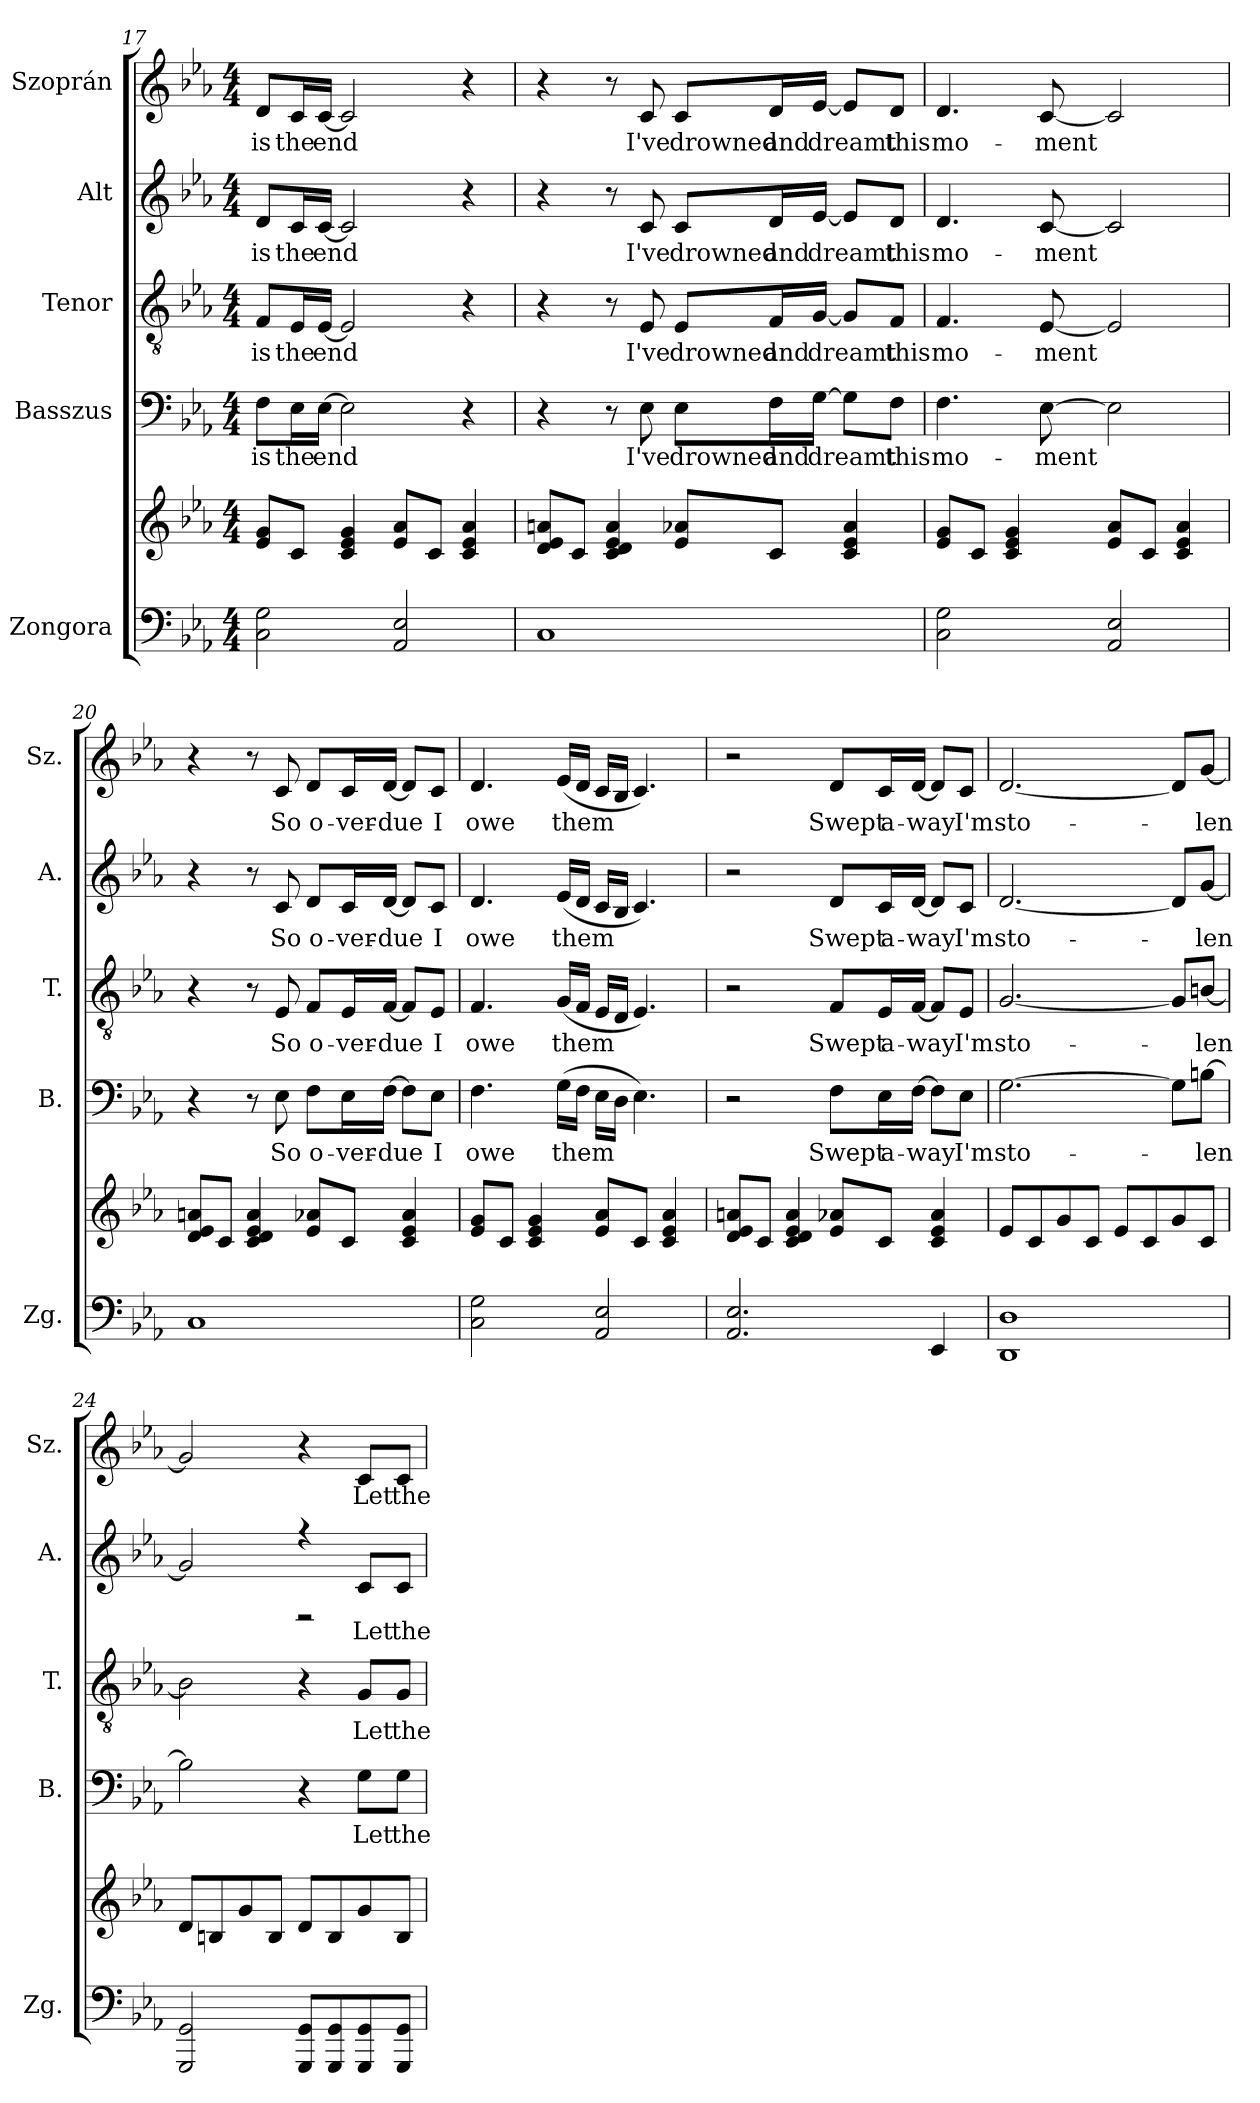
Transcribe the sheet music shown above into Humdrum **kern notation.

**kern	**kern	**kern	**text	**kern	**text	**kern	**text	**kern	**text
*part5	*part5	*part4	*part4	*part3	*part3	*part2	*part2	*part1	*part1
*staff6	*staff5	*staff4	*staff4	*staff3	*staff3	*staff2	*staff2	*staff1	*staff1
*I"Zongora	*	*I"Basszus	*	*I"Tenor	*	*I"Alt	*	*I"Szoprán	*
*I'Zg.	*	*I'B.	*	*I'T.	*	*I'A.	*	*I'Sz.	*
*clefF4	*clefG2	*clefF4	*	*clefGv2	*	*clefG2	*	*clefG2	*
*k[b-e-a-]	*k[b-e-a-]	*k[b-e-a-]	*	*k[b-e-a-]	*	*k[b-e-a-]	*	*k[b-e-a-]	*
*M4/4	*M4/4	*M4/4	*	*M4/4	*	*M4/4	*	*M4/4	*
=17	=17	=17	=17	=17	=17	=17	=17	=17	=17
2C\ 2G\	8e-/ 8g/L	8F\L	is	8F/L	is	8d/L	is	8d/L	is
.	8c/J	16E-\L	the	16E-/L	the	16c/L	the	16c/L	the
.	.	[16E-\JJ	end	[16E-/JJ	end	[16c/JJ	end	[16c/JJ	end
.	4c/ 4e-/ 4g/	2E-\]	.	2E-/]	.	2c/]	.	2c/]	.
2AA-/ 2E-/	8e-/ 8a-/L	.	.	.	.	.	.	.	.
.	8c/J	.	.	.	.	.	.	.	.
.	4c/ 4e-/ 4a-/	4r	.	4r	.	4r	.	4r	.
=18	=18	=18	=18	=18	=18	=18	=18	=18	=18
1C	8d/ 8e-/ 8an/L	4r	.	4r	.	4r	.	4r	.
.	8c/J	.	.	.	.	.	.	.	.
.	4c/ 4d/ 4e-/ 4a/	8r	.	8r	.	8r	.	8r	.
.	.	8E-\	I've	8E-/	I've	8c/	I've	8c/	I've
.	8e-/ 8a-X/L	8E-\L	drowned	8E-/L	drowned	8c/L	drowned	8c/L	drowned
.	8c/J	16F\L	and	16F/L	and	16d/L	and	16d/L	and
.	.	[16G\JJ	dreamt	[16G/JJ	dreamt	[16e-/JJ	dreamt	[16e-/JJ	dreamt
.	4c/ 4e-/ 4a-/	8G\L]	.	8G/L]	.	8e-/L]	.	8e-/L]	.
.	.	8F\J	this	8F/J	this	8d/J	this	8d/J	this
!!LO:LB:g=z
=19	=19	=19	=19	=19	=19	=19	=19	=19	=19
2C\ 2G\	8e-/ 8g/L	4.F\	mo-	4.F/	mo-	4.d/	mo-	4.d/	mo-
.	8c/J	.	.	.	.	.	.	.	.
.	4c/ 4e-/ 4g/	.	.	.	.	.	.	.	.
.	.	[8E-\	-ment	[8E-/	-ment	[8c/	-ment	[8c/	-ment
2AA-/ 2E-/	8e-/ 8a-/L	2E-\]	.	2E-/]	.	2c/]	.	2c/]	.
.	8c/J	.	.	.	.	.	.	.	.
.	4c/ 4e-/ 4a-/	.	.	.	.	.	.	.	.
=20	=20	=20	=20	=20	=20	=20	=20	=20	=20
1C	8d/ 8e-/ 8an/L	4r	.	4r	.	4r	.	4r	.
.	8c/J	.	.	.	.	.	.	.	.
.	4c/ 4d/ 4e-/ 4a/	8r	.	8r	.	8r	.	8r	.
.	.	8E-\	So	8E-/	So	8c/	So	8c/	So
.	8e-/ 8a-X/L	8F\L	o-	8F/L	o-	8d/L	o-	8d/L	o-
.	8c/J	16E-\L	-ver-	16E-/L	-ver-	16c/L	-ver-	16c/L	-ver-
.	.	[16F\JJ	-due	[16F/JJ	-due	[16d/JJ	-due	[16d/JJ	-due
.	4c/ 4e-/ 4a-/	8F\L]	.	8F/L]	.	8d/L]	.	8d/L]	.
.	.	8E-\J	I	8E-/J	I	8c/J	I	8c/J	I
=21	=21	=21	=21	=21	=21	=21	=21	=21	=21
2C\ 2G\	8e-/ 8g/L	4.F\	owe	4.F/	owe	4.d/	owe	4.d/	owe
.	8c/J	.	.	.	.	.	.	.	.
.	4c/ 4e-/ 4g/	.	.	.	.	.	.	.	.
.	.	(16G\LL	them	(16G/LL	them	(16e-/LL	them	(16e-/LL	them
.	.	16F\JJ	.	16F/JJ	.	16d/JJ	.	16d/JJ	.
2AA-/ 2E-/	8e-/ 8a-/L	16E-\LL	.	16E-/LL	.	16c/LL	.	16c/LL	.
.	.	16D\JJ	.	16D/JJ	.	16B-/JJ	.	16B-/JJ	.
.	8c/J	4.E-\)	.	4.E-/)	.	4.c/)	.	4.c/)	.
.	4c/ 4e-/ 4a-/	.	.	.	.	.	.	.	.
=22	=22	=22	=22	=22	=22	=22	=22	=22	=22
2.AA-/ 2.E-/	8d/ 8e-/ 8an/L	2r	.	2r	.	2r	.	2r	.
.	8c/J	.	.	.	.	.	.	.	.
.	4c/ 4d/ 4e-/ 4a/	.	.	.	.	.	.	.	.
.	8e-/ 8a-X/L	8F\L	Swept	8F/L	Swept	8d/L	Swept	8d/L	Swept
.	8c/J	16E-\L	a-	16E-/L	a-	16c/L	a-	16c/L	a-
.	.	[16F\JJ	-way	[16F/JJ	-way	[16d/JJ	-way	[16d/JJ	-way
4EE-/	4c/ 4e-/ 4a-/	8F\L]	.	8F/L]	.	8d/L]	.	8d/L]	.
.	.	8E-\J	I'm	8E-/J	I'm	8c/J	I'm	8c/J	I'm
!!LO:PB:g=z
=23	=23	=23	=23	=23	=23	=23	=23	=23	=23
1DD 1D	8e-/L	[2.G\	sto-	[2.G/	sto-	[2.d/	sto-	[2.d/	sto-
.	8c/	.	.	.	.	.	.	.	.
.	8g/	.	.	.	.	.	.	.	.
.	8c/J	.	.	.	.	.	.	.	.
.	8e-/L	.	.	.	.	.	.	.	.
.	8c/	.	.	.	.	.	.	.	.
.	8g/	8G\L]	.	8G/L]	.	8d/L]	.	8d/L]	.
.	8c/J	[8Bn\J	len	[8Bn/J	len	[8g/J	len	[8g/J	len
=24	=24	=24	=24	=24	=24	=24	=24	=24	=24
*	*	*	*	*	*	*^	*	*	*
2GGG/ 2GG/	8d/L	2B\]	.	2B\]	.	2g/]	2ryy	.	2g/]	.
.	8Bn/	.	.	.	.	.	.	.	.	.
.	8g/	.	.	.	.	.	.	.	.	.
.	8B/J	.	.	.	.	.	.	.	.	.
8GGG/ 8GG/L	8d/L	4r	.	4r	.	4r	2r	.	4r	.
8GGG/ 8GG/	8B/	.	.	.	.	.	.	.	.	.
8GGG/ 8GG/	8g/	8G\L	Let	8G/L	Let	8c/L	.	Let	8c/L	Let
8GGG/ 8GG/J	8B/J	8G\J	the	8G/J	the	8c/J	.	the	8c/J	the
*	*	*	*	*	*	*v	*v	*	*	*
=	=	=	=	=	=	=	=	=	=
*-	*-	*-	*-	*-	*-	*-	*-	*-	*-
